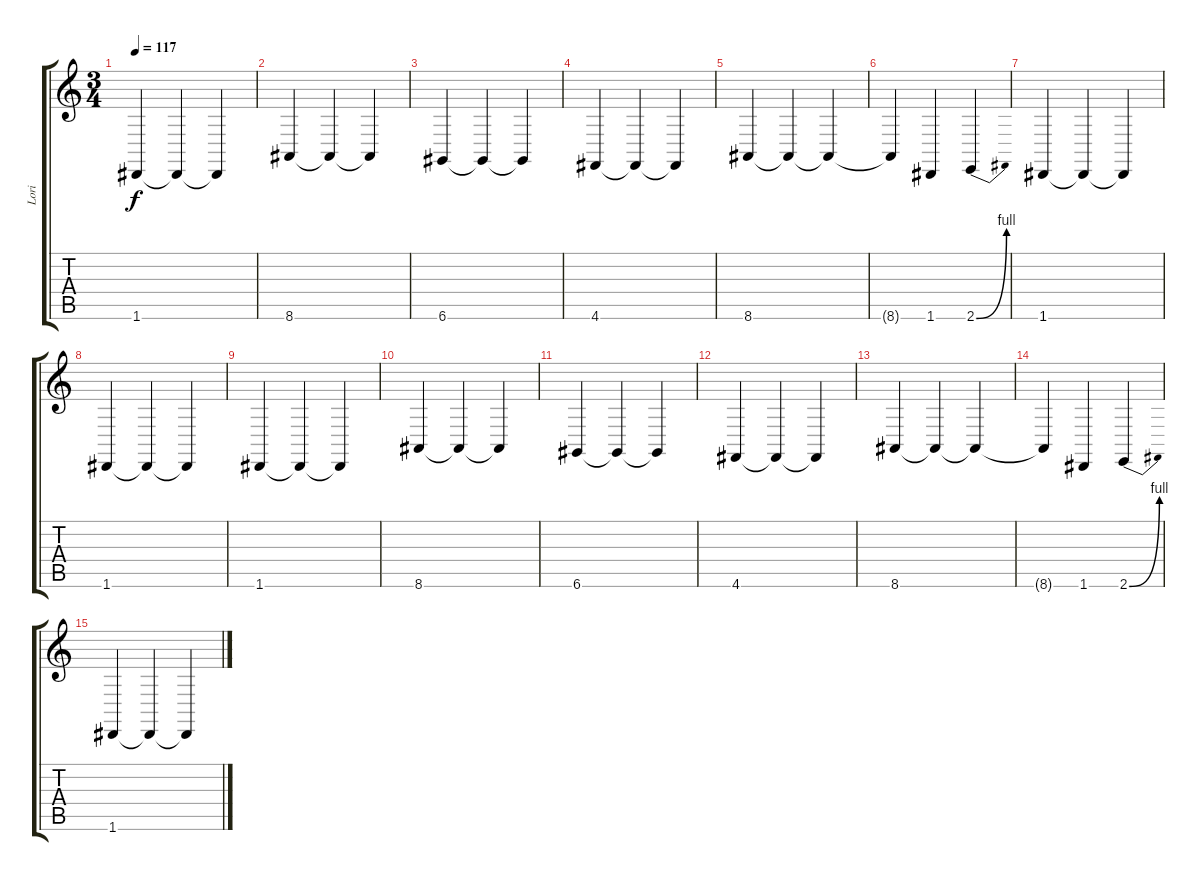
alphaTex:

\track ("Lori" "Lori") {instrument cello}
\staff {score tabs}
\tuning (E4 B3 G3 D3 A2 D2) {hide}
\ts (3 4)
\tempo 117
\clef g2
\ks c
1.6.4{dy f} 1.6{t}.4{volume 16} 1.6{t}.4 |
8.6.4 8.6{t}.4 8.6{t}.4 |
6.6.4 6.6{t}.4 6.6{t}.4 |
4.6.4 4.6{t}.4 4.6{t}.4 |
8.6.4 8.6{t}.4 8.6{t}.4 |
8.6{t}.4 1.6.4 2.6{be (bend 0 0 60 4)}.4 |
1.6.4 1.6{t}.4 1.6{t}.4 |
1.6.4 1.6{t}.4 1.6{t}.4 |
1.6.4 1.6{t}.4 1.6{t}.4 |
8.6.4 8.6{t}.4 8.6{t}.4 |
6.6.4 6.6{t}.4 6.6{t}.4 |
4.6.4 4.6{t}.4 4.6{t}.4 |
8.6.4 8.6{t}.4 8.6{t}.4 |
8.6{t}.4 1.6.4 2.6{be (bend 0 0 60 4)}.4 |
1.6.4 1.6{t}.4 1.6{t}.4{volume 13}
